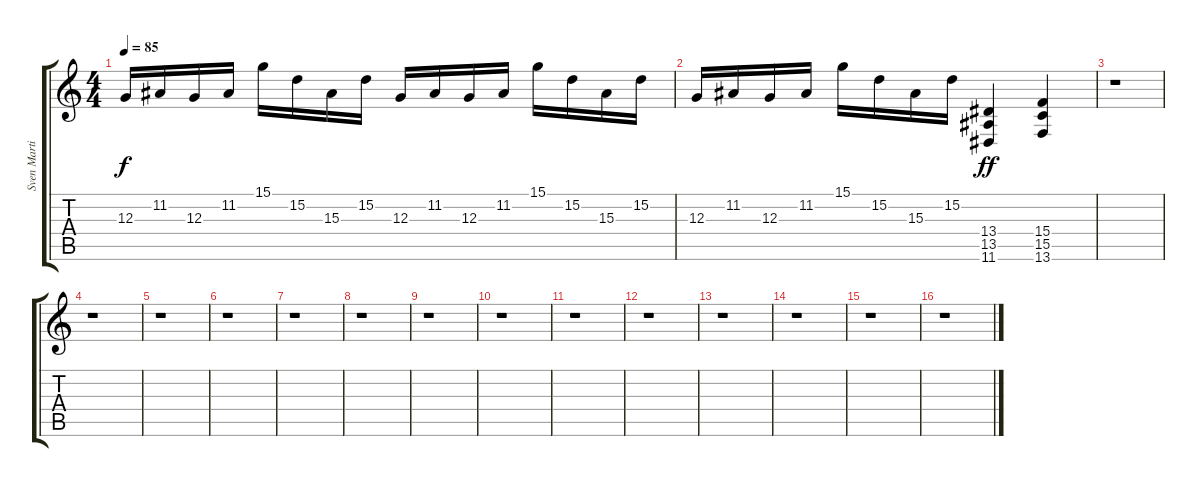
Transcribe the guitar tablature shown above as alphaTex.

\track ("Sven Martin" "Sven Marti") {instrument lead2sawtooth}
\staff {score tabs}
\tuning (E4 B3 G3 D3 A2 E2) {hide}
\ts (4 4)
\tempo 85
\clef g2
\ks c
12.3.16{dy f} 11.2.16 12.3.16 11.2.16 15.1.16 15.2.16 15.3.16 15.2.16 12.3.16 11.2.16 12.3.16 11.2.16 15.1.16 15.2.16 15.3.16 15.2.16 |
12.3.16 11.2.16 12.3.16 11.2.16 15.1.16 15.2.16 15.3.16 15.2.16 (13.4 13.5 11.6).4{dy ff} (15.4 15.5 13.6).4 |
r.1 |
r.1 |
r.1 |
r.1 |
r.1 |
r.1 |
r.1 |
r.1 |
r.1 |
r.1 |
r.1 |
r.1 |
r.1 |
r.1
